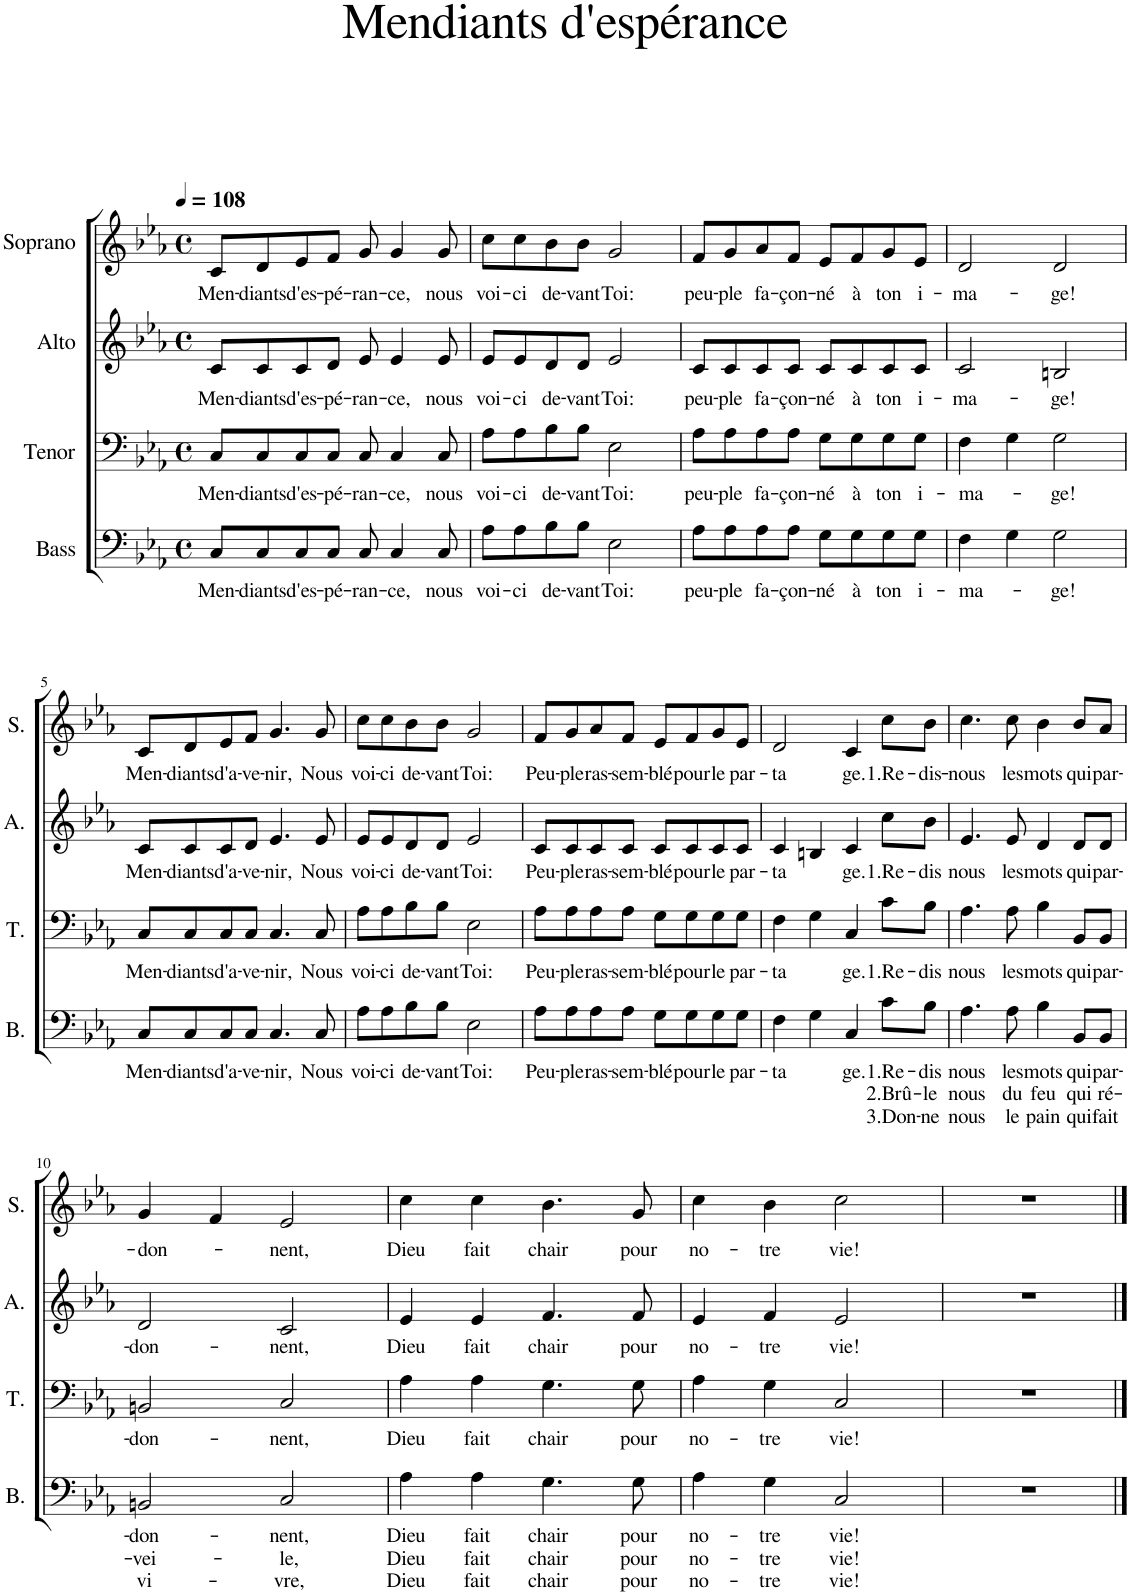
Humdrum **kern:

**kern	**text	**text	**text	**kern	**text	**kern	**text	**kern	**text
*part4	*part4	*part4	*part4	*part3	*part3	*part2	*part2	*part1	*part1
*staff4	*staff4	*staff4	*staff4	*staff3	*staff3	*staff2	*staff2	*staff1	*staff1
*I"Bass	*	*	*	*I"Tenor	*	*I"Alto	*	*I"Soprano	*
*I'B.	*	*	*	*I'T.	*	*I'A.	*	*I'S.	*
*clefF4	*	*	*	*clefF4	*	*clefG2	*	*clefG2	*
*k[b-e-a-]	*	*	*	*k[b-e-a-]	*	*k[b-e-a-]	*	*k[b-e-a-]	*
*M4/4	*	*	*	*M4/4	*	*M4/4	*	*M4/4	*
*met(c)	*	*	*	*met(c)	*	*met(c)	*	*met(c)	*
*MM108	*	*	*	*MM108	*	*MM108	*	*MM108	*
=1	=1	=1	=1	=1	=1	=1	=1	=1	=1
!	!LO:LY:b	!	!	!	!LO:LY:b	!	!LO:LY:b	!	!LO:LY:b
8C/L	Men-	.	.	8C/L	Men-	8c/L	Men-	8c/L	Men-
!	!LO:LY:b	!	!	!	!LO:LY:b	!	!LO:LY:b	!	!LO:LY:b
8C/	-diants	.	.	8C/	-diants	8c/	-diants	8d/	-diants
!	!LO:LY:b	!	!	!	!LO:LY:b	!	!LO:LY:b	!	!LO:LY:b
8C/	d'es-	.	.	8C/	d'es-	8c/	d'es-	8e-/	d'es-
!	!LO:LY:b	!	!	!	!LO:LY:b	!	!LO:LY:b	!	!LO:LY:b
8C/J	-pé-	.	.	8C/J	-pé-	8d/J	-pé-	8f/J	-pé-
!	!LO:LY:b	!	!	!	!LO:LY:b	!	!LO:LY:b	!	!LO:LY:b
8C/	-ran-	.	.	8C/	-ran-	8e-/	-ran-	8g/	-ran-
!	!LO:LY:b	!	!	!	!LO:LY:b	!	!LO:LY:b	!	!LO:LY:b
4C/	-ce,	.	.	4C/	-ce,	4e-/	-ce,	4g/	-ce,
!	!LO:LY:b	!	!	!	!LO:LY:b	!	!LO:LY:b	!	!LO:LY:b
8C/	nous	.	.	8C/	nous	8e-/	nous	8g/	nous
=2	=2	=2	=2	=2	=2	=2	=2	=2	=2
!	!LO:LY:b	!	!	!	!LO:LY:b	!	!LO:LY:b	!	!LO:LY:b
8A-\L	voi-	.	.	8A-\L	voi-	8e-/L	voi-	8cc\L	voi-
!	!LO:LY:b	!	!	!	!LO:LY:b	!	!LO:LY:b	!	!LO:LY:b
8A-\	-ci	.	.	8A-\	-ci	8e-/	-ci	8cc\	-ci
!	!LO:LY:b	!	!	!	!LO:LY:b	!	!LO:LY:b	!	!LO:LY:b
8B-\	de-	.	.	8B-\	de-	8d/	de-	8b-\	de-
!	!LO:LY:b	!	!	!	!LO:LY:b	!	!LO:LY:b	!	!LO:LY:b
8B-\J	-vant	.	.	8B-\J	-vant	8d/J	-vant	8b-\J	-vant
!	!LO:LY:b	!	!	!	!LO:LY:b	!	!LO:LY:b	!	!LO:LY:b
2E-\	Toi:	.	.	2E-\	Toi:	2e-/	Toi:	2g/	Toi:
=3	=3	=3	=3	=3	=3	=3	=3	=3	=3
!	!LO:LY:b	!	!	!	!LO:LY:b	!	!LO:LY:b	!	!LO:LY:b
8A-\L	peu-	.	.	8A-\L	peu-	8c/L	peu-	8f/L	peu-
!	!LO:LY:b	!	!	!	!LO:LY:b	!	!LO:LY:b	!	!LO:LY:b
8A-\	-ple	.	.	8A-\	-ple	8c/	-ple	8g/	-ple
!	!LO:LY:b	!	!	!	!LO:LY:b	!	!LO:LY:b	!	!LO:LY:b
8A-\	fa-	.	.	8A-\	fa-	8c/	fa-	8a-/	fa-
!	!LO:LY:b	!	!	!	!LO:LY:b	!	!LO:LY:b	!	!LO:LY:b
8A-\J	-çon-	.	.	8A-\J	-çon-	8c/J	-çon-	8f/J	-çon-
!	!LO:LY:b	!	!	!	!LO:LY:b	!	!LO:LY:b	!	!LO:LY:b
8G\L	-né	.	.	8G\L	-né	8c/L	-né	8e-/L	-né
!	!LO:LY:b	!	!	!	!LO:LY:b	!	!LO:LY:b	!	!LO:LY:b
8G\	à	.	.	8G\	à	8c/	à	8f/	à
!	!LO:LY:b	!	!	!	!LO:LY:b	!	!LO:LY:b	!	!LO:LY:b
8G\	ton	.	.	8G\	ton	8c/	ton	8g/	ton
!	!LO:LY:b	!	!	!	!LO:LY:b	!	!LO:LY:b	!	!LO:LY:b
8G\J	i-	.	.	8G\J	i-	8c/J	i-	8e-/J	i-
=4	=4	=4	=4	=4	=4	=4	=4	=4	=4
!	!LO:LY:b	!	!	!	!LO:LY:b	!	!LO:LY:b	!	!LO:LY:b
4F\	-ma-	.	.	4F\	-ma-	2c/	-ma-	2d/	-ma-
4G\	.	.	.	4G\	.	.	.	.	.
!	!LO:LY:b	!	!	!	!LO:LY:b	!	!LO:LY:b	!	!LO:LY:b
2G\	-ge!	.	.	2G\	-ge!	2Bn/	-ge!	2d/	-ge!
!!LO:LB:g=z
=5	=5	=5	=5	=5	=5	=5	=5	=5	=5
!	!LO:LY:b	!	!	!	!LO:LY:b	!	!LO:LY:b	!	!LO:LY:b
8C/L	Men-	.	.	8C/L	Men-	8c/L	Men-	8c/L	Men-
!	!LO:LY:b	!	!	!	!LO:LY:b	!	!LO:LY:b	!	!LO:LY:b
8C/	-diants	.	.	8C/	-diants	8c/	-diants	8d/	-diants
!	!LO:LY:b	!	!	!	!LO:LY:b	!	!LO:LY:b	!	!LO:LY:b
8C/	d'a-	.	.	8C/	d'a-	8c/	d'a-	8e-/	d'a-
!	!LO:LY:b	!	!	!	!LO:LY:b	!	!LO:LY:b	!	!LO:LY:b
8C/J	-ve-	.	.	8C/J	-ve-	8d/J	-ve-	8f/J	-ve-
!	!LO:LY:b	!	!	!	!LO:LY:b	!	!LO:LY:b	!	!LO:LY:b
4.C/	-nir,	.	.	4.C/	-nir,	4.e-/	-nir,	4.g/	-nir,
!	!LO:LY:b	!	!	!	!LO:LY:b	!	!LO:LY:b	!	!LO:LY:b
8C/	Nous	.	.	8C/	Nous	8e-/	Nous	8g/	Nous
=6	=6	=6	=6	=6	=6	=6	=6	=6	=6
!	!LO:LY:b	!	!	!	!LO:LY:b	!	!LO:LY:b	!	!LO:LY:b
8A-\L	voi-	.	.	8A-\L	voi-	8e-/L	voi-	8cc\L	voi-
!	!LO:LY:b	!	!	!	!LO:LY:b	!	!LO:LY:b	!	!LO:LY:b
8A-\	-ci	.	.	8A-\	-ci	8e-/	-ci	8cc\	-ci
!	!LO:LY:b	!	!	!	!LO:LY:b	!	!LO:LY:b	!	!LO:LY:b
8B-\	de-	.	.	8B-\	de-	8d/	de-	8b-\	de-
!	!LO:LY:b	!	!	!	!LO:LY:b	!	!LO:LY:b	!	!LO:LY:b
8B-\J	-vant	.	.	8B-\J	-vant	8d/J	-vant	8b-\J	-vant
!	!LO:LY:b	!	!	!	!LO:LY:b	!	!LO:LY:b	!	!LO:LY:b
2E-\	Toi:	.	.	2E-\	Toi:	2e-/	Toi:	2g/	Toi:
=7	=7	=7	=7	=7	=7	=7	=7	=7	=7
!	!LO:LY:b	!	!	!	!LO:LY:b	!	!LO:LY:b	!	!LO:LY:b
8A-\L	Peu-	.	.	8A-\L	Peu-	8c/L	Peu-	8f/L	Peu-
!	!LO:LY:b	!	!	!	!LO:LY:b	!	!LO:LY:b	!	!LO:LY:b
8A-\	-ple	.	.	8A-\	-ple	8c/	-ple	8g/	-ple
!	!LO:LY:b	!	!	!	!LO:LY:b	!	!LO:LY:b	!	!LO:LY:b
8A-\	ras-	.	.	8A-\	ras-	8c/	ras-	8a-/	ras-
!	!LO:LY:b	!	!	!	!LO:LY:b	!	!LO:LY:b	!	!LO:LY:b
8A-\J	-sem-	.	.	8A-\J	-sem-	8c/J	-sem-	8f/J	-sem-
!	!LO:LY:b	!	!	!	!LO:LY:b	!	!LO:LY:b	!	!LO:LY:b
8G\L	-blé	.	.	8G\L	-blé	8c/L	-blé	8e-/L	-blé
!	!LO:LY:b	!	!	!	!LO:LY:b	!	!LO:LY:b	!	!LO:LY:b
8G\	pour	.	.	8G\	pour	8c/	pour	8f/	pour
!	!LO:LY:b	!	!	!	!LO:LY:b	!	!LO:LY:b	!	!LO:LY:b
8G\	le	.	.	8G\	le	8c/	le	8g/	le
!	!LO:LY:b	!	!	!	!LO:LY:b	!	!LO:LY:b	!	!LO:LY:b
8G\J	par-	.	.	8G\J	par-	8c/J	par-	8e-/J	par-
=8	=8	=8	=8	=8	=8	=8	=8	=8	=8
!	!LO:LY:b	!	!	!	!LO:LY:b	!	!LO:LY:b	!	!LO:LY:b
4F\	-ta	.	.	4F\	-ta	4c/	-ta	2d/	-ta
4G\	.	.	.	4G\	.	4Bn/	.	.	.
!	!LO:LY:b	!	!	!	!LO:LY:b	!	!LO:LY:b	!	!LO:LY:b
4C/	ge.	.	.	4C/	ge.	4c/	ge.	4c/	ge.
!	!LO:LY:b	!LO:LY:b	!LO:LY:b	!	!LO:LY:b	!	!LO:LY:b	!	!LO:LY:b
8c\L	1.Re-	2.Brû-	3.Don-	8c\L	1.Re-	8cc\L	1.Re-	8cc\L	1.Re-
!	!LO:LY:b	!LO:LY:b	!LO:LY:b	!	!LO:LY:b	!	!LO:LY:b	!	!LO:LY:b
8B-\J	-dis	le	-ne	8B-\J	-dis	8b-\J	-dis	8b-\J	-dis-
=9	=9	=9	=9	=9	=9	=9	=9	=9	=9
!	!LO:LY:b	!LO:LY:b	!LO:LY:b	!	!LO:LY:b	!	!LO:LY:b	!	!LO:LY:b
4.A-\	-nous	-nous	nous	4.A-\	-nous	4.e-/	-nous	4.cc\	-nous
!	!LO:LY:b	!LO:LY:b	!LO:LY:b	!	!LO:LY:b	!	!LO:LY:b	!	!LO:LY:b
8A-\	les	du	le	8A-\	les	8e-/	les	8cc\	les
!	!LO:LY:b	!LO:LY:b	!LO:LY:b	!	!LO:LY:b	!	!LO:LY:b	!	!LO:LY:b
4B-\	mots	feu	pain	4B-\	mots	4d/	mots	4b-\	mots
!	!LO:LY:b	!LO:LY:b	!LO:LY:b	!	!LO:LY:b	!	!LO:LY:b	!	!LO:LY:b
8BB-/L	qui	qui	qui	8BB-/L	qui	8d/L	qui	8b-/L	qui
!	!LO:LY:b	!LO:LY:b	!LO:LY:b	!	!LO:LY:b	!	!LO:LY:b	!	!LO:LY:b
8BB-/J	par-	ré-	fait	8BB-/J	par-	8d/J	par-	8a-/J	par-
!!LO:LB:g=z
=10	=10	=10	=10	=10	=10	=10	=10	=10	=10
!	!LO:LY:b	!LO:LY:b	!LO:LY:b	!	!LO:LY:b	!	!LO:LY:b	!	!LO:LY:b
2BBn/	-don-	-vei-	vi-	2BBn/	-don-	2d/	-don-	4g/	-don-
.	.	.	.	.	.	.	.	4f/	.
!	!LO:LY:b	!LO:LY:b	!LO:LY:b	!	!LO:LY:b	!	!LO:LY:b	!	!LO:LY:b
2C/	-nent,	-le,	-vre,	2C/	-nent,	2c/	-nent,	2e-/	-nent,
=11	=11	=11	=11	=11	=11	=11	=11	=11	=11
!	!LO:LY:b	!LO:LY:b	!LO:LY:b	!	!LO:LY:b	!	!LO:LY:b	!	!LO:LY:b
4A-\	Dieu	Dieu	Dieu	4A-\	Dieu	4e-/	Dieu	4cc\	Dieu
!	!LO:LY:b	!LO:LY:b	!LO:LY:b	!	!LO:LY:b	!	!LO:LY:b	!	!LO:LY:b
4A-\	fait	fait	fait	4A-\	fait	4e-/	fait	4cc\	fait
!	!LO:LY:b	!LO:LY:b	!LO:LY:b	!	!LO:LY:b	!	!LO:LY:b	!	!LO:LY:b
4.G\	chair	chair	chair	4.G\	chair	4.f/	chair	4.b-\	chair
!	!LO:LY:b	!LO:LY:b	!LO:LY:b	!	!LO:LY:b	!	!LO:LY:b	!	!LO:LY:b
8G\	pour	pour	pour	8G\	pour	8f/	pour	8g/	pour
=12	=12	=12	=12	=12	=12	=12	=12	=12	=12
!	!LO:LY:b	!LO:LY:b	!LO:LY:b	!	!LO:LY:b	!	!LO:LY:b	!	!LO:LY:b
4A-\	no-	no-	no-	4A-\	no-	4e-/	no-	4cc\	no-
!	!LO:LY:b	!LO:LY:b	!LO:LY:b	!	!LO:LY:b	!	!LO:LY:b	!	!LO:LY:b
4G\	-tre	-tre	-tre	4G\	-tre	4f/	-tre	4b-\	-tre
!	!LO:LY:b	!LO:LY:b	!LO:LY:b	!	!LO:LY:b	!	!LO:LY:b	!	!LO:LY:b
2C/	vie!	vie!	vie!	2C/	vie!	2e-/	vie!	2cc\	vie!
=13	=13	=13	=13	=13	=13	=13	=13	=13	=13
1r	.	.	.	1r	.	1r	.	1r	.
==	==	==	==	==	==	==	==	==	==
*-	*-	*-	*-	*-	*-	*-	*-	*-	*-
